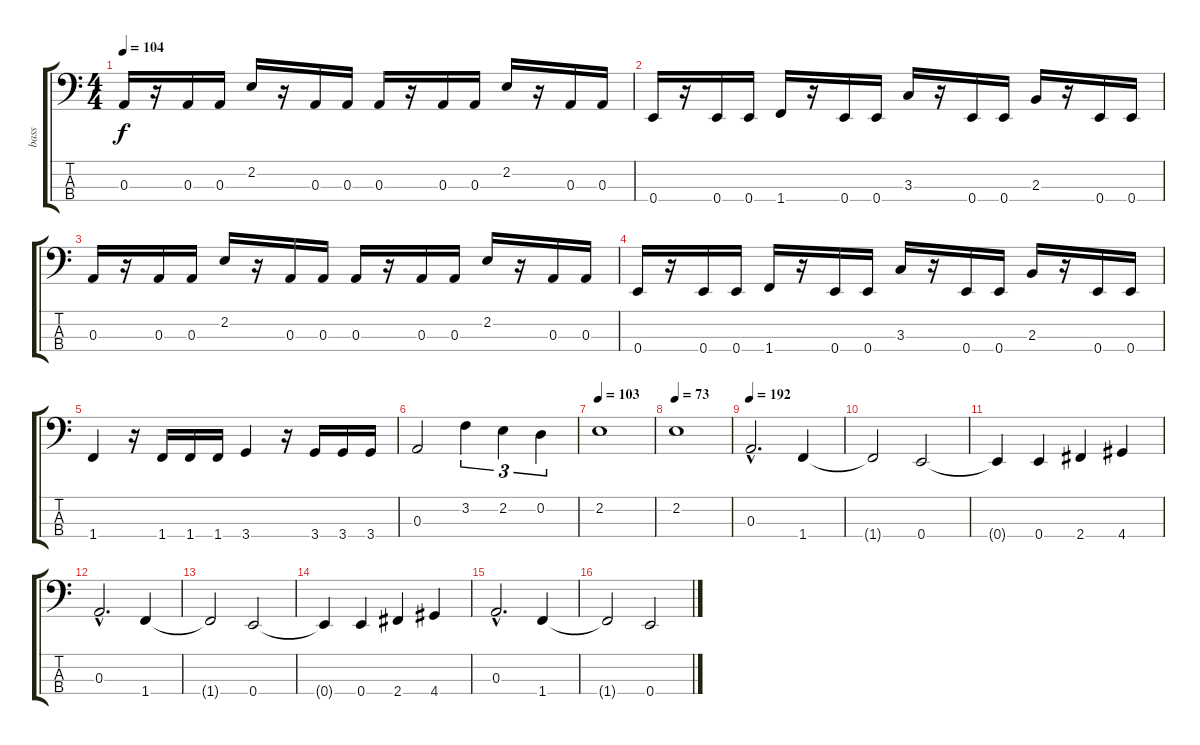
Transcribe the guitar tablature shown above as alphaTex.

\track ("bass" "bass") {instrument electricbassfinger}
\staff {score tabs}
\tuning (G2 D2 A1 E1) {hide}
\ts (4 4)
\tempo 104
\clef f4
\ks c
0.3.16{dy f} r.16 0.3.16 0.3.16 2.2.16 r.16 0.3.16 0.3.16 0.3.16 r.16 0.3.16 0.3.16 2.2.16 r.16 0.3.16 0.3.16 |
0.4.16 r.16 0.4.16 0.4.16 1.4.16 r.16 0.4.16 0.4.16 3.3.16 r.16 0.4.16 0.4.16 2.3.16 r.16 0.4.16 0.4.16 |
0.3.16 r.16 0.3.16 0.3.16 2.2.16 r.16 0.3.16 0.3.16 0.3.16 r.16 0.3.16 0.3.16 2.2.16 r.16 0.3.16 0.3.16 |
0.4.16 r.16 0.4.16 0.4.16 1.4.16 r.16 0.4.16 0.4.16 3.3.16 r.16 0.4.16 0.4.16 2.3.16 r.16 0.4.16 0.4.16 |
1.4.4 r.16 1.4.16 1.4.16 1.4.16 3.4.4 r.16 3.4.16 3.4.16 3.4.16 |
0.3.2 3.2.4{tu (3 2)} 2.2.4{tu (3 2)} 0.2.4{tu (3 2)} |
\tempo 103
2.2.1 |
\tempo 73
2.2.1 |
\tempo 192
0.3{hac}.2{d} 1.4.4 |
1.4{t}.2 0.4.2 |
0.4{t}.4 0.4.4 2.4.4 4.4.4 |
0.3{hac}.2{d} 1.4.4 |
1.4{t}.2 0.4.2 |
0.4{t}.4 0.4.4 2.4.4 4.4.4 |
0.3{hac}.2{d} 1.4.4 |
1.4{t}.2 0.4.2
